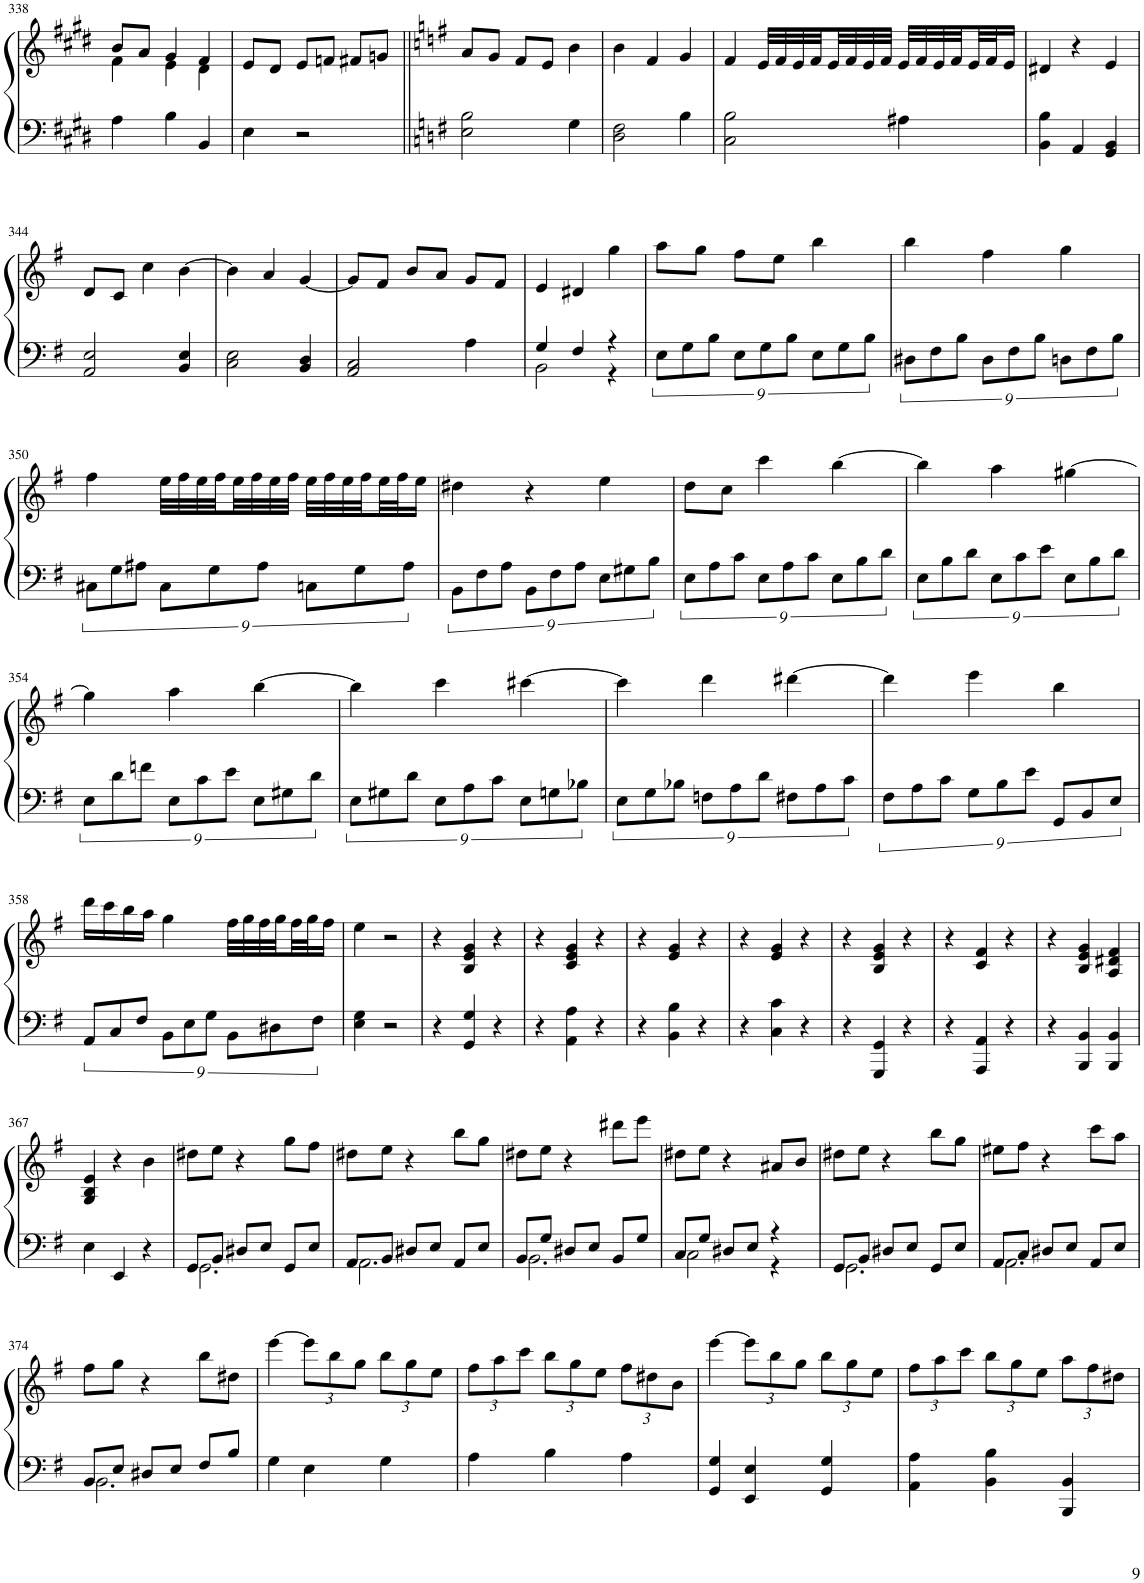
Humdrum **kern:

**kern	**kern
*part1	*part1
*staff2	*staff1
*I"Piano	*
*I'Pno	*
!!LO:PB:g=z
*clefF4	*clefG2
*k[f#c#g#d#]	*k[f#c#g#d#]
*M3/4	*M3/4
=338	=338
*	*^
4A\	8b/L	4f#\
.	8a/J	.
4B\	4g#/	4e\
4BB/	4f#/	4d#\
*	*v	*v
=339	=339
4E\	8e/L
.	8d#/J
2r	8e/L
.	8fn/J
.	8f#X/L
.	8gn/J
=340||	=340||
*k[f#]	*k[f#]
2E\ 2B\	8a/L
.	8g/J
.	8f#/L
.	8e/J
4G\	4b\
=341	=341
2D\ 2F#\	4b\
.	4f#/
4B\	4g/
=342	=342
2C\ 2B\	4f#/
.	32e/LLL
.	32f#/
.	32e/
.	32f#/
.	32e/
.	32f#/
.	32e/
.	32f#/JJJ
4A#X\	32e/LLL
.	32f#/
.	32e/
.	32f#/
.	32e/
.	32f#/J
.	16e/JJ
=343	=343
4BB\ 4B\	4d#X/
4AA/	4r
4GG/ 4BB/	4e/
!!LO:LB:g=z
=344	=344
2AA/ 2E/	8d/L
.	8c/J
.	4cc\
4BB/ 4E/	[4b\
=345	=345
2C\ 2E\	4b\]
.	4a/
4BB/ 4D/	[4g/
=346	=346
2AA/ 2C/	8g/L]
.	8f#/J
.	8b/L
.	8a/J
4A\	8g/L
.	8f#/J
=347	=347
*^	*
4G/	2BB\	4e/
4F#/	.	4d#X/
4r	4r	4gg\
*v	*v	*
=348	=348
12E\L	8aa\L
12G\	.
.	8gg\J
12B\J	.
12E\L	8ff#\L
12G\	.
.	8ee\J
12B\J	.
12E\L	4bb\
12G\	.
12B\J	.
=349	=349
12D#X\L	4bb\
12F#\	.
12B\J	.
12D#\L	4ff#\
12F#\	.
12B\J	.
12Dn\L	4gg\
12F#\	.
12B\J	.
!!LO:LB:g=z
=350	=350
12C#X\L	4ff#\
12G\	.
12A#X\J	.
12C#\L	32ee\LLL
.	32ff#\
.	32ee\
12G\	.
.	32ff#\
.	32ee\
.	32ff#\
12A#\J	.
.	32ee\
.	32ff#\JJJ
12Cn\L	32ee\LLL
.	32ff#\
.	32ee\
12G\	.
.	32ff#\
.	32ee\
.	32ff#\J
12A#\J	.
.	16ee\JJ
=351	=351
12BB\L	4dd#X\
12F#\	.
12A\J	.
12BB\L	4r
12F#\	.
12A\J	.
12E\L	4ee\
12G#X\	.
12B\J	.
=352	=352
12E\L	8dd\L
12A\	.
.	8cc\J
12c\J	.
12E\L	4ccc\
12A\	.
12c\J	.
12E\L	[4bb\
12B\	.
12d\J	.
=353	=353
12E\L	4bb\]
12B\	.
12d\J	.
12E\L	4aa\
12c\	.
12e\J	.
12E\L	[4gg#X\
12B\	.
12d\J	.
!!LO:LB:g=z
=354	=354
12E\L	4gg#\]
12d\	.
12fn\J	.
12E\L	4aa\
12c\	.
12e\J	.
12E\L	[4bb\
12G#X\	.
12d\J	.
=355	=355
12E\L	4bb\]
12G#X\	.
12d\J	.
12E\L	4ccc\
12A\	.
12c\J	.
12E\L	[4ccc#X\
12Gn\	.
12B-X\J	.
=356	=356
12E\L	4ccc#\]
12G\	.
12B-X\J	.
12Fn\L	4ddd\
12A\	.
12d\J	.
12F#X\L	[4ddd#X\
12A\	.
12c\J	.
=357	=357
12F#\L	4ddd#\]
12A\	.
12c\J	.
12G\L	4eee\
12B\	.
12e\J	.
12GG/L	4bb\
12BB/	.
12E/J	.
!!LO:LB:g=z
=358	=358
12AA/L	16ddd\LL
.	16ccc\
12C/	.
.	16bb\
12F#/J	.
.	16aa\JJ
12BB\L	4gg\
12E\	.
12G\J	.
12BB\L	32ff#\LLL
.	32gg\
.	32ff#\
12D#X\	.
.	32gg\
.	32ff#\
.	32gg\J
12F#\J	.
.	16ff#\JJ
=359	=359
4E\ 4G\	4ee\
2r	2r
=360	=360
4r	4r
4GG/ 4G/	4B/ 4e/ 4g/
4r	4r
=361	=361
4r	4r
4AA\ 4A\	4c/ 4e/ 4g/
4r	4r
=362	=362
4r	4r
4BB\ 4B\	4e/ 4g/
4r	4r
=363	=363
4r	4r
4C\ 4c\	4e/ 4g/
4r	4r
=364	=364
4r	4r
4GGG/ 4GG/	4B/ 4e/ 4g/
4r	4r
=365	=365
4r	4r
4AAA/ 4AA/	4c/ 4f#/
4r	4r
=366	=366
4r	4r
4BBB/ 4BB/	4B/ 4e/ 4g/
4BBB/ 4BB/	4A/ 4d#X/ 4f#/
!!LO:LB:g=z
=367	=367
4E\	4G/ 4B/ 4e/
4EE/	4r
4r	4b\
=368	=368
*^	*
8GG/L	2.GG\	8dd#X\L
8BB/J	.	8ee\J
8D#X/L	.	4r
8E/J	.	.
8GG/L	.	8gg\L
8E/J	.	8ff#\J
=369	=369	=369
8AA/L	2.AA\	8dd#X\L
8BB/J	.	8ee\J
8D#X/L	.	4r
8E/J	.	.
8AA/L	.	8bb\L
8E/J	.	8gg\J
=370	=370	=370
8BB/L	2.BB\	8dd#X\L
8G/J	.	8ee\J
8D#X/L	.	4r
8E/J	.	.
8BB/L	.	8ddd#X\L
8G/J	.	8eee\J
=371	=371	=371
8C/L	2C\	8dd#X\L
8G/J	.	8ee\J
8D#X/L	.	4r
8E/J	.	.
4r	4r	8a#X/L
.	.	8b/J
=372	=372	=372
8GG/L	2.GG\	8dd#X\L
8BB/J	.	8ee\J
8D#X/L	.	4r
8E/J	.	.
8GG/L	.	8bb\L
8E/J	.	8gg\J
=373	=373	=373
8AA/L	2.AA\	8ee#X\L
8C/J	.	8ff#\J
8D#X/L	.	4r
8E/J	.	.
8AA/L	.	8ccc\L
8E/J	.	8aa\J
!!LO:LB:g=z
=374	=374	=374
8BB/L	2.BB\	8ff#\L
8E/J	.	8gg\J
8D#X/L	.	4r
8E/J	.	.
8F#/L	.	8bb\L
8B/J	.	8dd#X\J
*v	*v	*
=375	=375
4G\	[4eee\
*	*Xbrackettup
4E\	12eee\L]
.	12bb\
.	12gg\J
4G\	12bb\L
.	12gg\
.	12ee\J
=376	=376
4A\	12ff#\L
.	12aa\
.	12ccc\J
4B\	12bb\L
.	12gg\
.	12ee\J
4A\	12ff#\L
.	12dd#X\
.	12b\J
=377	=377
4GG/ 4G/	[4eee\
4EE/ 4E/	12eee\L]
.	12bb\
.	12gg\J
4GG/ 4G/	12bb\L
.	12gg\
.	12ee\J
=378	=378
4AA\ 4A\	12ff#\L
.	12aa\
.	12ccc\J
4BB\ 4B\	12bb\L
.	12gg\
.	12ee\J
4BBB/ 4BB/	12aa\L
.	12ff#\
.	12dd#X\J
=	=
*-	*-
